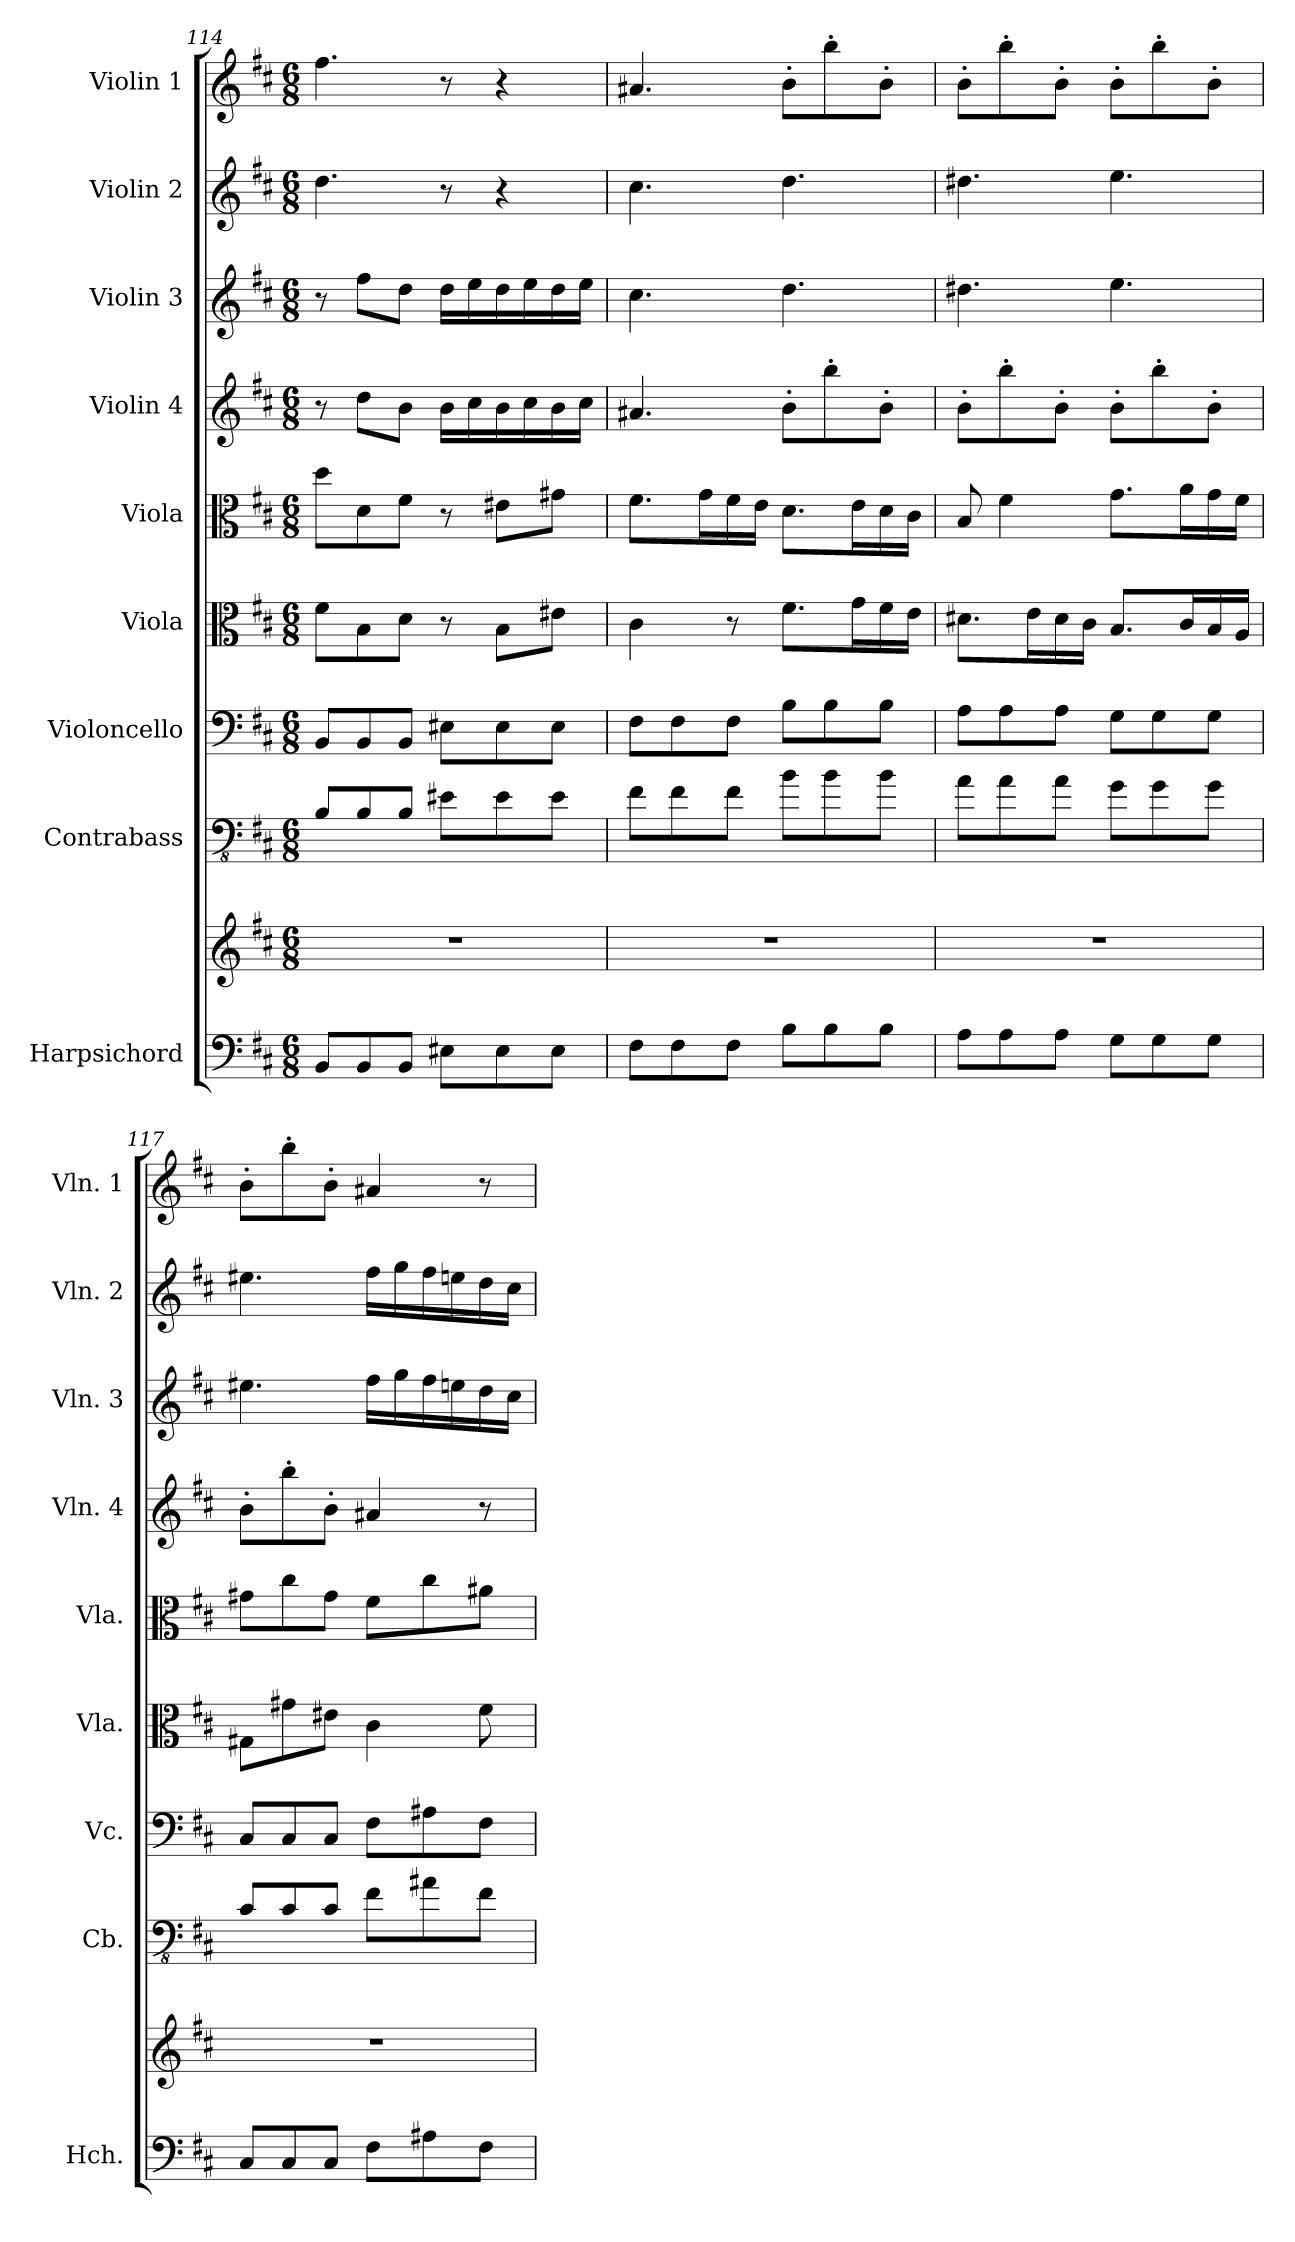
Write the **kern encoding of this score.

**kern	**kern	**kern	**kern	**kern	**kern	**kern	**kern	**kern	**kern
*part9	*part9	*part8	*part7	*part6	*part5	*part4	*part3	*part2	*part1
*staff10	*staff9	*staff8	*staff7	*staff6	*staff5	*staff4	*staff3	*staff2	*staff1
*I"Harpsichord	*	*I"Contrabass	*I"Violoncello	*I"Viola	*I"Viola	*I"Violin 4	*I"Violin 3	*I"Violin 2	*I"Violin 1
*I'Hch.	*	*I'Cb.	*I'Vc.	*I'Vla.	*I'Vla.	*I'Vln. 4	*I'Vln. 3	*I'Vln. 2	*I'Vln. 1
!!LO:PB:g=z
*clefF4	*clefG2	*clefFv4	*clefF4	*clefC3	*clefC3	*clefG2	*clefG2	*clefG2	*clefG2
*	*	*ITrd7c12	*	*	*	*	*	*	*
*k[f#c#]	*k[f#c#]	*k[f#c#]	*k[f#c#]	*k[f#c#]	*k[f#c#]	*k[f#c#]	*k[f#c#]	*k[f#c#]	*k[f#c#]
*M6/8	*M6/8	*M6/8	*M6/8	*M6/8	*M6/8	*M6/8	*M6/8	*M6/8	*M6/8
=114	=114	=114	=114	=114	=114	=114	=114	=114	=114
8BB/L	2.r	8BBB/L	8BB/L	8f#\L	8dd\L	8r	8r	4.dd\	4.ff#\
8BB/	.	8BBB/	8BB/	8B\	8d\	8dd\L	8ff#\L	.	.
8BB/J	.	8BBB/J	8BB/J	8d\J	8f#\J	8b\J	8dd\J	.	.
8E#X\L	.	8EE#X\L	8E#X\L	8r	8r	16b\LL	16dd\LL	8r	8r
.	.	.	.	.	.	16cc#\	16ee\	.	.
8E#\	.	8EE#\	8E#\	8B\L	8e#X\L	16b\	16dd\	4r	4r
.	.	.	.	.	.	16cc#\	16ee\	.	.
8E#\J	.	8EE#\J	8E#\J	8e#X\J	8g#X\J	16b\	16dd\	.	.
.	.	.	.	.	.	16cc#\JJ	16ee\JJ	.	.
=115	=115	=115	=115	=115	=115	=115	=115	=115	=115
8F#\L	2.r	8FF#\L	8F#\L	4c#\	8.f#\L	4.a#X/	4.cc#\	4.cc#\	4.a#X/
8F#\	.	8FF#\	8F#\	.	.	.	.	.	.
.	.	.	.	.	16g\L	.	.	.	.
8F#\J	.	8FF#\J	8F#\J	8r	16f#\	.	.	.	.
.	.	.	.	.	16e\JJ	.	.	.	.
8B\L	.	8BB\L	8B\L	8.f#\L	8.d\L	8b'\L	4.dd\	4.dd\	8b'\L
8B\	.	8BB\	8B\	.	.	8bb'\	.	.	8bb'\
.	.	.	.	16g\L	16e\L	.	.	.	.
8B\J	.	8BB\J	8B\J	16f#\	16d\	8b'\J	.	.	8b'\J
.	.	.	.	16e\JJ	16c#\JJ	.	.	.	.
=116	=116	=116	=116	=116	=116	=116	=116	=116	=116
8A\L	2.r	8AA\L	8A\L	8.d#X\L	8B/	8b'\L	4.dd#X\	4.dd#X\	8b'\L
8A\	.	8AA\	8A\	.	4f#\	8bb'\	.	.	8bb'\
.	.	.	.	16e\L	.	.	.	.	.
8A\J	.	8AA\J	8A\J	16d#\	.	8b'\J	.	.	8b'\J
.	.	.	.	16c#\JJ	.	.	.	.	.
8G\L	.	8GG\L	8G\L	8.B/L	8.g\L	8b'\L	4.ee\	4.ee\	8b'\L
8G\	.	8GG\	8G\	.	.	8bb'\	.	.	8bb'\
.	.	.	.	16c#/L	16a\L	.	.	.	.
8G\J	.	8GG\J	8G\J	16B/	16g\	8b'\J	.	.	8b'\J
.	.	.	.	16A/JJ	16f#\JJ	.	.	.	.
=117	=117	=117	=117	=117	=117	=117	=117	=117	=117
8C#/L	2.r	8CC#/L	8C#/L	8G#X\L	8g#X\L	8b'\L	4.ee#X\	4.ee#X\	8b'\L
8C#/	.	8CC#/	8C#/	8g#X\	8cc#\	8bb'\	.	.	8bb'\
8C#/J	.	8CC#/J	8C#/J	8e#X\J	8g#\J	8b'\J	.	.	8b'\J
8F#\L	.	8FF#\L	8F#\L	4c#\	8f#\L	4a#X/	16ff#\LL	16ff#\LL	4a#X/
.	.	.	.	.	.	.	16gg\	16gg\	.
8A#X\	.	8AA#X\	8A#X\	.	8cc#\	.	16ff#\	16ff#\	.
.	.	.	.	.	.	.	16een\	16een\	.
8F#\J	.	8FF#\J	8F#\J	8f#\	8a#X\J	8r	16dd\	16dd\	8r
.	.	.	.	.	.	.	16cc#\JJ	16cc#\JJ	.
=	=	=	=	=	=	=	=	=	=
*-	*-	*-	*-	*-	*-	*-	*-	*-	*-
